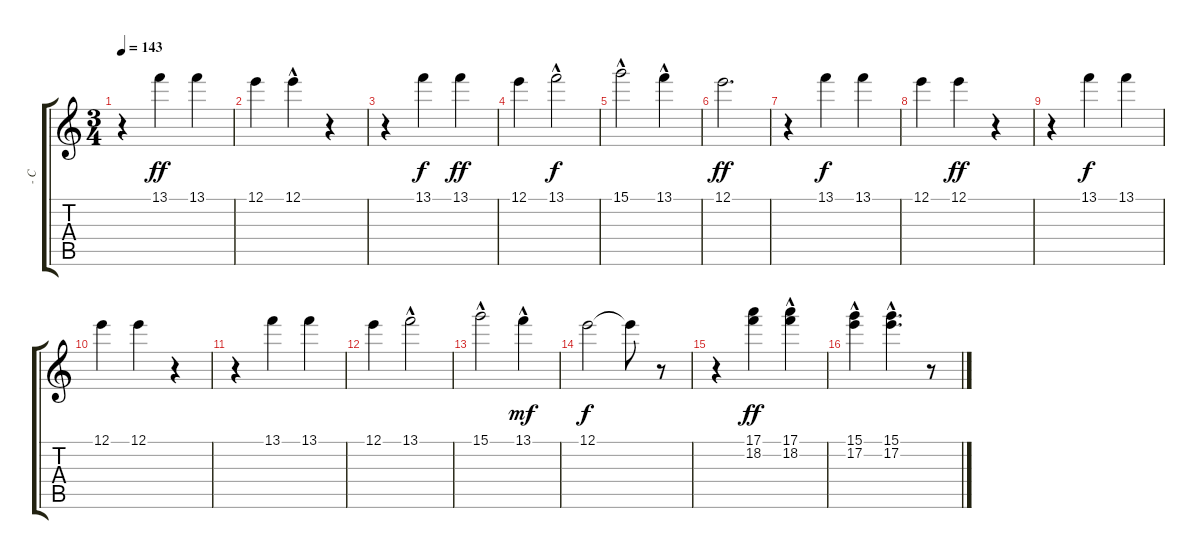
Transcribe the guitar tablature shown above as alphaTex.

\track ("       - Carmina Burana (1936)" "       - C") {instrument distortionguitar}
\staff {score tabs}
\tuning (E4 B3 G3 D3 A2 E2) {hide}
\ts (3 4)
\tempo 143
\clef g2
\ks c
r.4{dy ff} 13.1.4 13.1.4 |
12.1.4 12.1{hac}.4 r.4 |
r.4 13.1.4{dy f} 13.1.4{dy ff} |
12.1.4 13.1{hac}.2{dy f} |
15.1{hac}.2 13.1{hac}.4 |
12.1.2{d dy ff} |
r.4 13.1.4{dy f} 13.1.4 |
12.1.4 12.1.4{dy ff} r.4 |
r.4 13.1.4{dy f} 13.1.4 |
12.1.4 12.1.4 r.4 |
r.4 13.1.4 13.1.4 |
12.1.4 13.1{hac}.2 |
15.1{hac}.2 13.1{hac}.4{dy mf} |
12.1.2{dy f} 12.1{t}.8 r.8 |
r.4 (17.1 18.2).4{dy ff} (17.1 18.2{hac}).4 |
(15.1 17.2{hac}).4 (15.1{hac} 17.2).4{d} r.8
